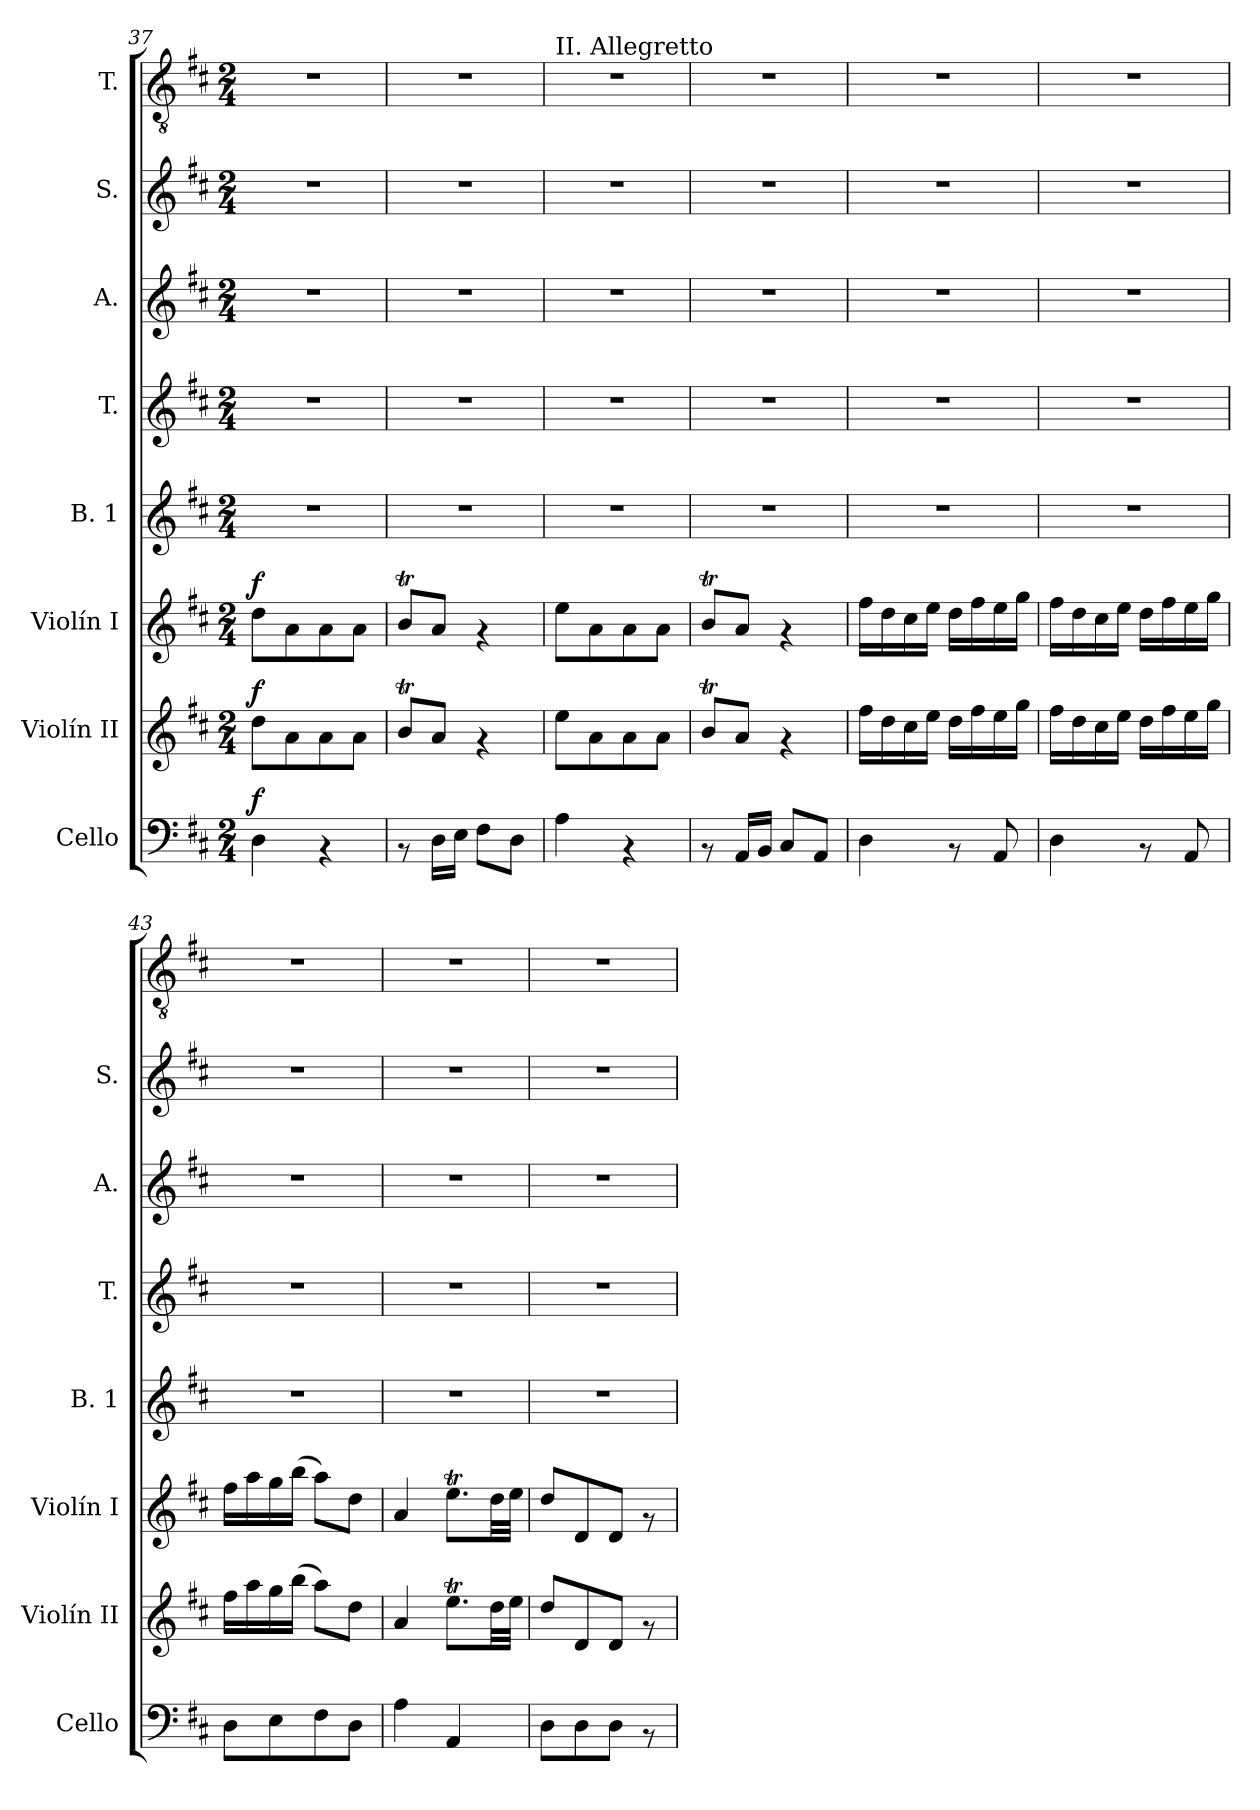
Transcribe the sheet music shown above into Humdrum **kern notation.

**kern	**dynam	**kern	**dynam	**kern	**dynam	**kern	**kern	**kern	**kern	**kern
*part8	*part8	*part7	*part7	*part6	*part6	*part5	*part4	*part3	*part2	*part1
*staff8	*staff8	*staff7	*staff7	*staff6	*staff6	*staff5	*staff4	*staff3	*staff2	*staff1
*I"Cello	*	*I"Violín II	*	*I"Violín I	*	*I"B. 1	*I"T.	*I"A.	*I"S.	*I"T.
*I'Cello	*	*I'Violín II	*	*I'Violín I	*	*I'B. 1	*I'T.	*I'A.	*I'S.	*
!!LO:PB:g=z
*clefF4	*	*clefG2	*	*clefG2	*	*clefG2	*clefG2	*clefG2	*clefG2	*clefGv2
*k[f#c#]	*	*k[f#c#]	*	*k[f#c#]	*	*k[f#c#]	*k[f#c#]	*k[f#c#]	*k[f#c#]	*k[f#c#]
*D:	*	*D:	*	*D:	*	*D:	*D:	*D:	*D:	*D:
*M2/4	*	*M2/4	*	*M2/4	*	*M2/4	*M2/4	*M2/4	*M2/4	*M2/4
=37	=37	=37	=37	=37	=37	=37	=37	=37	=37	=37
!	!LO:DY:a	!	!LO:DY:a	!	!LO:DY:a	!	!	!	!	!
4D\	f	8dd\L	f	8dd\L	f	2r	2r	2r	2r	2r
.	.	8a\	.	8a\	.	.	.	.	.	.
4rAA	.	8a\	.	8a\	.	.	.	.	.	.
.	.	8a\J	.	8a\J	.	.	.	.	.	.
=38	=38	=38	=38	=38	=38	=38	=38	=38	=38	=38
8rAA	.	8bT/L	.	8bT/L	.	2r	2r	2r	2r	2r
16D\LL	.	8a/J	.	8a/J	.	.	.	.	.	.
16E\JJ	.	.	.	.	.	.	.	.	.	.
8F#\L	.	4rf	.	4rf	.	.	.	.	.	.
8D\J	.	.	.	.	.	.	.	.	.	.
=39	=39	=39	=39	=39	=39	=39	=39	=39	=39	=39
!	!	!	!	!	!	!	!	!	!	!LO:TX:a:t=II. Allegretto
4A\	.	8ee\L	.	8ee\L	.	2r	2r	2r	2r	2r
.	.	8a\	.	8a\	.	.	.	.	.	.
4rAA	.	8a\	.	8a\	.	.	.	.	.	.
.	.	8a\J	.	8a\J	.	.	.	.	.	.
=40	=40	=40	=40	=40	=40	=40	=40	=40	=40	=40
8rAA	.	8bT/L	.	8bT/L	.	2r	2r	2r	2r	2r
16AA/LL	.	8a/J	.	8a/J	.	.	.	.	.	.
16BB/JJ	.	.	.	.	.	.	.	.	.	.
8C#/L	.	4rf	.	4rf	.	.	.	.	.	.
8AA/J	.	.	.	.	.	.	.	.	.	.
=41	=41	=41	=41	=41	=41	=41	=41	=41	=41	=41
4D\	.	16ff#\LL	.	16ff#\LL	.	2r	2r	2r	2r	2r
.	.	16dd\	.	16dd\	.	.	.	.	.	.
.	.	16cc#\	.	16cc#\	.	.	.	.	.	.
.	.	16ee\JJ	.	16ee\JJ	.	.	.	.	.	.
8rAA	.	16dd\LL	.	16dd\LL	.	.	.	.	.	.
.	.	16ff#\	.	16ff#\	.	.	.	.	.	.
8AA/	.	16ee\	.	16ee\	.	.	.	.	.	.
.	.	16gg\JJ	.	16gg\JJ	.	.	.	.	.	.
=42	=42	=42	=42	=42	=42	=42	=42	=42	=42	=42
4D\	.	16ff#\LL	.	16ff#\LL	.	2r	2r	2r	2r	2r
.	.	16dd\	.	16dd\	.	.	.	.	.	.
.	.	16cc#\	.	16cc#\	.	.	.	.	.	.
.	.	16ee\JJ	.	16ee\JJ	.	.	.	.	.	.
8rAA	.	16dd\LL	.	16dd\LL	.	.	.	.	.	.
.	.	16ff#\	.	16ff#\	.	.	.	.	.	.
8AA/	.	16ee\	.	16ee\	.	.	.	.	.	.
.	.	16gg\JJ	.	16gg\JJ	.	.	.	.	.	.
=43	=43	=43	=43	=43	=43	=43	=43	=43	=43	=43
8D\L	.	16ff#\LL	.	16ff#\LL	.	2r	2r	2r	2r	2r
.	.	16aa\	.	16aa\	.	.	.	.	.	.
8E\	.	16gg\	.	16gg\	.	.	.	.	.	.
.	.	(<16bb\JJ	.	(<16bb\JJ	.	.	.	.	.	.
8F#\	.	8aa\L)	.	8aa\L)	.	.	.	.	.	.
8D\J	.	8dd\J	.	8dd\J	.	.	.	.	.	.
!!LO:LB:g=z
=44	=44	=44	=44	=44	=44	=44	=44	=44	=44	=44
4A\	.	4a/	.	4a/	.	2r	2r	2r	2r	2r
4AA/	.	8.eeT\L	.	8.eeT\L	.	.	.	.	.	.
.	.	32dd\LL	.	32dd\LL	.	.	.	.	.	.
.	.	32ee\JJJ	.	32ee\JJJ	.	.	.	.	.	.
=45	=45	=45	=45	=45	=45	=45	=45	=45	=45	=45
8D\L	.	8dd/L	.	8dd/L	.	2r	2r	2r	2r	2r
8D\	.	8d/	.	8d/	.	.	.	.	.	.
8D\J	.	8d/J	.	8d/J	.	.	.	.	.	.
8rAA	.	8rf	.	8rf	.	.	.	.	.	.
=	=	=	=	=	=	=	=	=	=	=
*-	*-	*-	*-	*-	*-	*-	*-	*-	*-	*-
